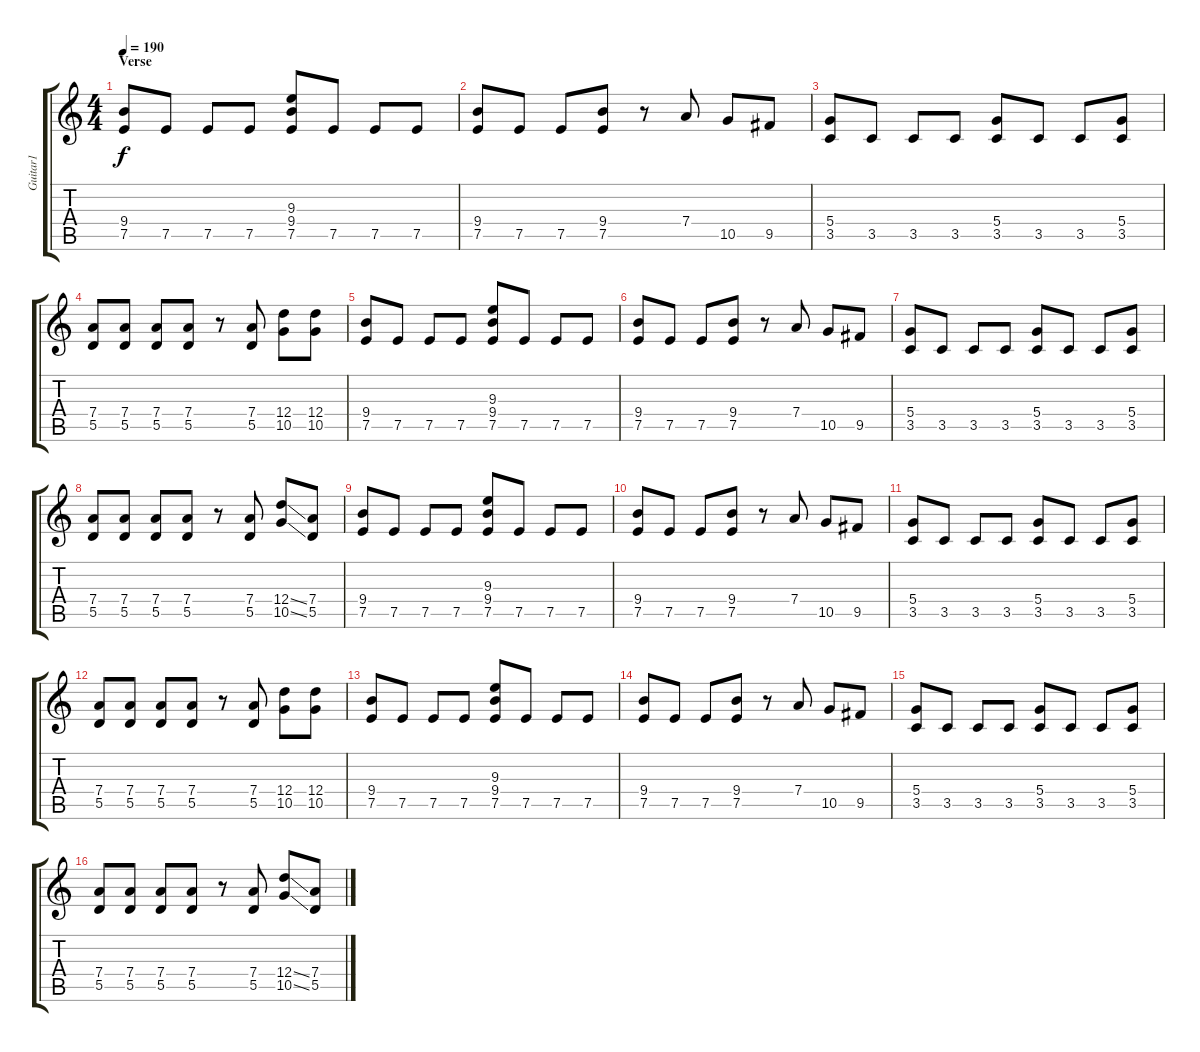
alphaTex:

\track ("Guitar1" "Guitar1") {instrument distortionguitar}
\staff {score tabs}
\tuning (E4 B3 G3 D3 A2 E2) {hide}
\ts (4 4)
\section ("" "Verse")
\tempo 190
\clef g2
\ks c
(9.4 7.5).8{dy f} 7.5.8 7.5.8 7.5.8 (9.3 9.4 7.5).8 7.5.8 7.5.8 7.5.8 |
(9.4 7.5).8 7.5.8 7.5.8 (9.4 7.5).8 r.8 7.4.8 10.5.8 9.5.8 |
(5.4 3.5).8 3.5.8 3.5.8 3.5.8 (5.4 3.5).8 3.5.8 3.5.8 (5.4 3.5).8 |
(7.4 5.5).8 (7.4 5.5).8 (7.4 5.5).8 (7.4 5.5).8 r.8 (7.4 5.5).8 (12.4 10.5).8 (12.4 10.5).8 |
(9.4 7.5).8 7.5.8 7.5.8 7.5.8 (9.3 9.4 7.5).8 7.5.8 7.5.8 7.5.8 |
(9.4 7.5).8 7.5.8 7.5.8 (9.4 7.5).8 r.8 7.4.8 10.5.8 9.5.8 |
(5.4 3.5).8 3.5.8 3.5.8 3.5.8 (5.4 3.5).8 3.5.8 3.5.8 (5.4 3.5).8 |
(7.4 5.5).8 (7.4 5.5).8 (7.4 5.5).8 (7.4 5.5).8 r.8 (7.4 5.5).8 (12.4{ss} 10.5{ss}).8 (7.4 5.5).8 |
(9.4 7.5).8 7.5.8 7.5.8 7.5.8 (9.3 9.4 7.5).8 7.5.8 7.5.8 7.5.8 |
(9.4 7.5).8 7.5.8 7.5.8 (9.4 7.5).8 r.8 7.4.8 10.5.8 9.5.8 |
(5.4 3.5).8 3.5.8 3.5.8 3.5.8 (5.4 3.5).8 3.5.8 3.5.8 (5.4 3.5).8 |
(7.4 5.5).8 (7.4 5.5).8 (7.4 5.5).8 (7.4 5.5).8 r.8 (7.4 5.5).8 (12.4 10.5).8 (12.4 10.5).8 |
(9.4 7.5).8 7.5.8 7.5.8 7.5.8 (9.3 9.4 7.5).8 7.5.8 7.5.8 7.5.8 |
(9.4 7.5).8 7.5.8 7.5.8 (9.4 7.5).8 r.8 7.4.8 10.5.8 9.5.8 |
(5.4 3.5).8 3.5.8 3.5.8 3.5.8 (5.4 3.5).8 3.5.8 3.5.8 (5.4 3.5).8 |
(7.4 5.5).8 (7.4 5.5).8 (7.4 5.5).8 (7.4 5.5).8 r.8 (7.4 5.5).8 (12.4{ss} 10.5{ss}).8 (7.4 5.5).8
